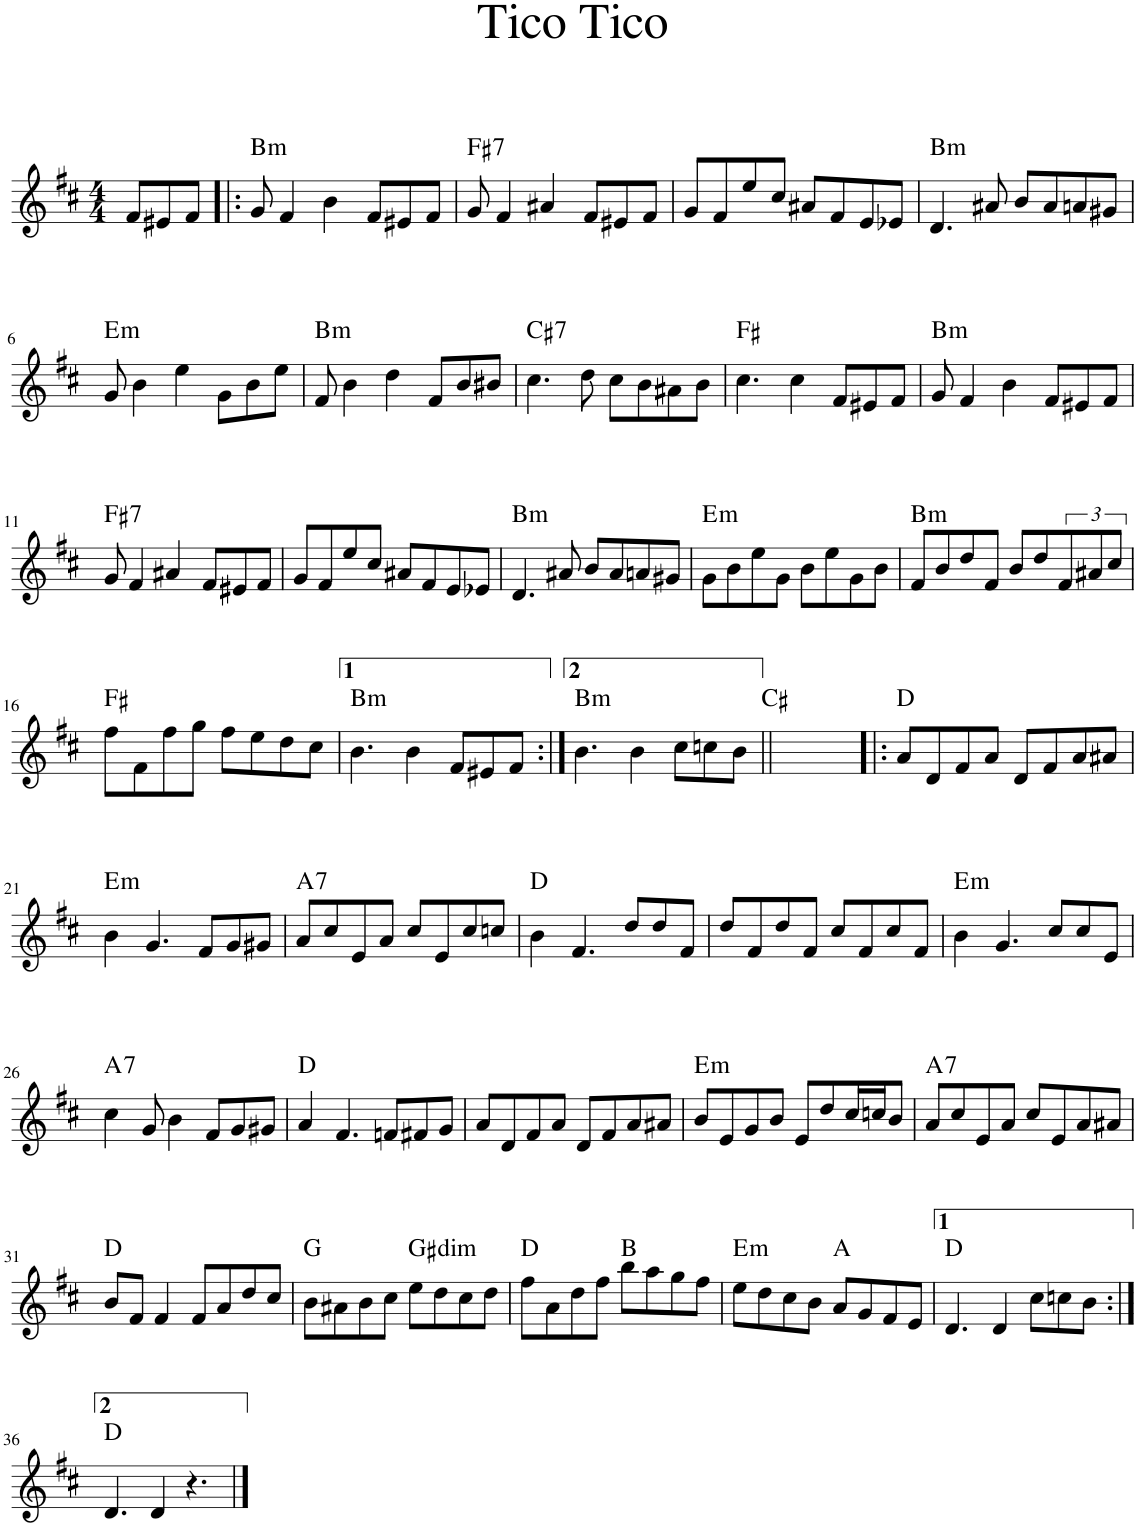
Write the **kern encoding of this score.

**kern	**harte
*part1	*part1
*staff1	*
*I"Piano	*
*I'Pno	*
*clefG2	*
*k[f#c#]	*
*b:	*
*M4/4	*
=1	=1
8f#/L	.
8e#X/	.
8f#/J	.
=2!|:	=2!|:
!	!LO:H:kt=m
8g/	B:min
4f#/	.
4b\	.
8f#/L	.
8e#X/	.
8f#/J	.
=3	=3
!	!LO:H:kt=7
8g/	F#:7
4f#/	.
4a#X/	.
8f#/L	.
8e#X/	.
8f#/J	.
=4	=4
8g/L	.
8f#/	.
8ee/	.
8cc#/J	.
8a#X/L	.
8f#/	.
8e/	.
8e-X/J	.
=5	=5
!	!LO:H:kt=m
4.d/	B:min
8a#X/	.
8b/L	.
8a#/	.
8an/	.
8g#X/J	.
!!LO:LB:g=z
=6	=6
!	!LO:H:kt=m
8g/	E:min
4b\	.
4ee\	.
8g\L	.
8b\	.
8ee\J	.
=7	=7
!	!LO:H:kt=m
8f#/	B:min
4b\	.
4dd\	.
8f#/L	.
8b/	.
8b#X/J	.
=8	=8
!	!LO:H:kt=7
4.cc#\	C#:7
8dd\	.
8cc#\L	.
8b\	.
8a#X\	.
8b\J	.
=9	=9
4.cc#\	F#:maj
4cc#\	.
8f#/L	.
8e#X/	.
8f#/J	.
=10	=10
!	!LO:H:kt=m
8g/	B:min
4f#/	.
4b\	.
8f#/L	.
8e#X/	.
8f#/J	.
!!LO:LB:g=z
=11	=11
!	!LO:H:kt=7
8g/	F#:7
4f#/	.
4a#X/	.
8f#/L	.
8e#X/	.
8f#/J	.
=12	=12
8g/L	.
8f#/	.
8ee/	.
8cc#/J	.
8a#X/L	.
8f#/	.
8e/	.
8e-X/J	.
=13	=13
!	!LO:H:kt=m
4.d/	B:min
8a#X/	.
8b/L	.
8a#/	.
8an/	.
8g#X/J	.
=14	=14
!	!LO:H:kt=m
8g\L	E:min
8b\	.
8ee\	.
8g\J	.
8b\L	.
8ee\	.
8g\	.
8b\J	.
=15	=15
!	!LO:H:kt=m
8f#/L	B:min
8b/	.
8dd/	.
8f#/J	.
8b/L	.
8dd/	.
12f#/	.
12a#X/	.
12cc#/J	.
!!LO:LB:g=z
=16	=16
8ff#\L	F#:maj
8f#\	.
8ff#\	.
8gg\J	.
8ff#\L	.
8ee\	.
8dd\	.
8cc#\J	.
=17	=17
!	!LO:H:kt=m
4.b\	B:min
4b\	.
8f#/L	.
8e#X/	.
8f#/J	.
=18:|!	=18:|!
!	!LO:H:kt=m
4.b\	B:min
4b\	.
8cc#\L	.
8ccn\	.
8b\J	.
=19||	=19||
1ryy	C#:maj
=20!|:	=20!|:
8a/L	D:maj
8d/	.
8f#/	.
8a/J	.
8d/L	.
8f#/	.
8a/	.
8a#X/J	.
!!LO:LB:g=z
=21	=21
!	!LO:H:kt=m
4b\	E:min
4.g/	.
8f#/L	.
8g/	.
8g#X/J	.
=22	=22
!	!LO:H:kt=7
8a/L	A:7
8cc#/	.
8e/	.
8a/J	.
8cc#/L	.
8e/	.
8cc#/	.
8ccn/J	.
=23	=23
4b\	D:maj
4.f#/	.
8dd/L	.
8dd/	.
8f#/J	.
=24	=24
8dd/L	.
8f#/	.
8dd/	.
8f#/J	.
8cc#/L	.
8f#/	.
8cc#/	.
8f#/J	.
=25	=25
!	!LO:H:kt=m
4b\	E:min
4.g/	.
8cc#/L	.
8cc#/	.
8e/J	.
!!LO:LB:g=z
=26	=26
!	!LO:H:kt=7
4cc#\	A:7
8g/	.
4b\	.
8f#/L	.
8g/	.
8g#X/J	.
=27	=27
4a/	D:maj
4.f#/	.
8fn/L	.
8f#X/	.
8g/J	.
=28	=28
8a/L	.
8d/	.
8f#/	.
8a/J	.
8d/L	.
8f#/	.
8a/	.
8a#X/J	.
=29	=29
!	!LO:H:kt=m
8b/L	E:min
8e/	.
8g/	.
8b/J	.
8e/L	.
8dd/	.
16cc#/L	.
16ccn/J	.
8b/J	.
=30	=30
!	!LO:H:kt=7
8a/L	A:7
8cc#/	.
8e/	.
8a/J	.
8cc#/L	.
8e/	.
8a/	.
8a#X/J	.
!!LO:LB:g=z
=31	=31
8b/L	D:maj
8f#/J	.
4f#/	.
8f#/L	.
8a/	.
8dd/	.
8cc#/J	.
=32	=32
8b\L	G:maj
8a#X\	.
8b\	.
8cc#\J	.
!	!LO:H:kt=dim
8ee\L	G#:dim
8dd\	.
8cc#\	.
8dd\J	.
=33	=33
8ff#\L	D:maj
8a\	.
8dd\	.
8ff#\J	.
8bb\L	B:maj
8aa\	.
8gg\	.
8ff#\J	.
=34	=34
!	!LO:H:kt=m
8ee\L	E:min
8dd\	.
8cc#\	.
8b\J	.
8a/L	A:maj
8g/	.
8f#/	.
8e/J	.
=35	=35
4.d/	D:maj
4d/	.
8cc#\L	.
8ccn\	.
8b\J	.
!!LO:LB:g=z
=36:|!	=36:|!
4.d/	D:maj
4d/	.
4.r	.
==	==
*-	*-
